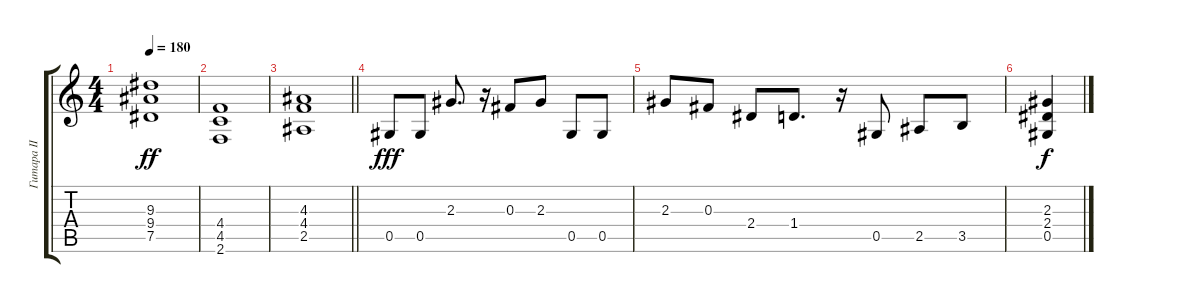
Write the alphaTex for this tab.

\track ("Гитара II" "Гитара II") {instrument distortionguitar}
\staff {score tabs}
\tuning (Eb4 Bb3 Gb3 Db3 Ab2 Eb2) {hide}
\ts (4 4)
\tempo 180
\clef g2
\ks c
(9.3 9.4 7.5).1{dy ff} |
(4.4 4.5 2.6).1 |
\barLineRight lightlight
(4.3 4.4 2.5).1 |
0.5.8{dy fff} 0.5.8 2.3.8{d} r.16 0.3.8 2.3.8 0.5.8 0.5.8 |
2.3.8 0.3.8 2.4.8 1.4.8{d} r.16 0.5.8 2.5.8 3.5.8 |
(2.3 2.4 0.5).4{dy f}
